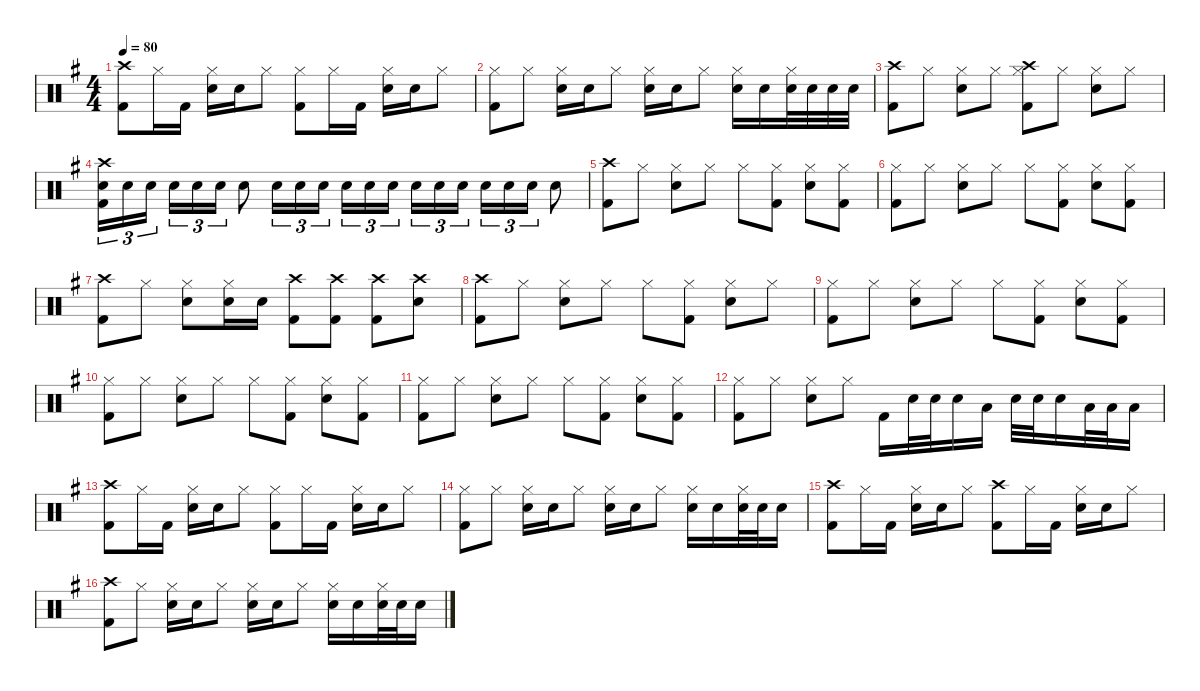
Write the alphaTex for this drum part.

\defaultSystemsLayout 4
\hideDynamics
\bracketExtendMode nobrackets
\singleTrackTrackNamePolicy hidden
\multiTrackTrackNamePolicy hidden
\firstSystemTrackNameMode fullname
\firstSystemTrackNameOrientation horizontal
\otherSystemsTrackNameOrientation horizontal
\track ("Percussion" "drm.") {instrument percussion}
\staff {score}
\articulation defaults
\ts (4 4)
\tempo 80
\clef neutral
\ks g
("Crash high (hit)"{acc forcenatural} "Kick (hit) 2"{acc forcenatural}).8{dy f beam Down} "Hi-Hat (closed)"{acc forcenatural}.16{beam Down} "Kick (hit) 2"{acc forcenatural}.16{beam Down} ("Hi-Hat (closed)"{acc forcenatural} "Snare (hit) 2"{acc forcenatural}).16{beam Down} "Snare (hit) 2"{acc forcenatural}.16{beam Down} "Hi-Hat (closed)"{acc forcenatural}.8{beam Down} ("Hi-Hat (closed)"{acc forcenatural} "Kick (hit) 2"{acc forcenatural}).8{beam Down} "Hi-Hat (closed)"{acc forcenatural}.16{beam Down} "Kick (hit) 2"{acc forcenatural}.16{beam Down} ("Hi-Hat (closed)"{acc forcenatural} "Snare (hit) 2"{acc forcenatural}).16{beam Down} "Snare (hit) 2"{acc forcenatural}.16{beam Down} "Hi-Hat (closed)"{acc forcenatural}.8{beam Down} |
("Hi-Hat (closed)"{acc forcenatural} "Kick (hit) 2"{acc forcenatural}).8{beam Down} "Hi-Hat (closed)"{acc forcenatural}.8{beam Down} ("Hi-Hat (closed)"{acc forcenatural} "Snare (hit) 2"{acc forcenatural}).16{beam Down} "Snare (hit) 2"{acc forcenatural}.16{beam Down} "Hi-Hat (closed)"{acc forcenatural}.8{beam Down} ("Hi-Hat (closed)"{acc forcenatural} "Snare (hit) 2"{acc forcenatural}).16{beam Down} "Snare (hit) 2"{acc forcenatural}.16{beam Down} "Hi-Hat (closed)"{acc forcenatural}.8{beam Down} ("Hi-Hat (closed)"{acc forcenatural} "Snare (hit) 2"{acc forcenatural}).16{beam Down} "Snare (hit) 2"{acc forcenatural}.16{beam Down} ("Hi-Hat (closed)"{acc forcenatural} "Snare (hit) 2"{acc forcenatural}).32{beam Down} "Snare (hit) 2"{acc forcenatural}.32{beam Down} "Snare (hit) 2"{acc forcenatural}.32{beam Down} "Snare (hit) 2"{acc forcenatural}.32{beam Down} |
("Crash high (hit)"{acc forcenatural} "Kick (hit) 2"{acc forcenatural}).8{beam Down} "Hi-Hat (closed)"{acc forcenatural}.8{beam Down} ("Hi-Hat (closed)"{acc forcenatural} "Snare (hit) 2"{acc forcenatural}).8{beam Down} "Hi-Hat (closed)"{acc forcenatural}.8{beam Down} ("Crash high (hit)"{acc forcenatural} "Hi-Hat (closed)"{acc forcenatural} "Kick (hit) 2"{acc forcenatural}).8{beam Down} "Hi-Hat (closed)"{acc forcenatural}.8{beam Down} ("Hi-Hat (closed)"{acc forcenatural} "Snare (hit) 2"{acc forcenatural}).8{beam Down} "Hi-Hat (closed)"{acc forcenatural}.8{beam Down} |
("Crash high (hit)"{acc forcenatural} "Snare (hit) 2"{acc forcenatural} "Kick (hit) 2"{acc forcenatural}).16{tu (3 2) beam Down} "Snare (hit) 2"{acc forcenatural}.16{tu (3 2) dy p beam Down} "Snare (hit) 2"{acc forcenatural}.16{tu (3 2) beam Down} "Snare (hit) 2"{acc forcenatural}.16{tu (3 2) beam Down} "Snare (hit) 2"{acc forcenatural}.16{tu (3 2) beam Down} "Snare (hit) 2"{acc forcenatural}.16{tu (3 2) beam Down} "Snare (hit) 2"{acc forcenatural}.8{dy mp beam Down} "Snare (hit) 2"{acc forcenatural}.16{tu (3 2) beam Down} "Snare (hit) 2"{acc forcenatural}.16{tu (3 2) beam Down} "Snare (hit) 2"{acc forcenatural}.16{tu (3 2) beam Down} "Snare (hit) 2"{acc forcenatural}.16{tu (3 2) beam Down} "Snare (hit) 2"{acc forcenatural}.16{tu (3 2) beam Down} "Snare (hit) 2"{acc forcenatural}.16{tu (3 2) dy mf beam Down} "Snare (hit) 2"{acc forcenatural}.16{tu (3 2) beam Down} "Snare (hit) 2"{acc forcenatural}.16{tu (3 2) beam Down} "Snare (hit) 2"{acc forcenatural}.16{tu (3 2) beam Down} "Snare (hit) 2"{acc forcenatural}.16{tu (3 2) beam Down} "Snare (hit) 2"{acc forcenatural}.16{tu (3 2) beam Down} "Snare (hit) 2"{acc forcenatural}.16{tu (3 2) dy f beam Down} "Snare (hit) 2"{acc forcenatural}.8{beam Down} |
("Crash high (hit)"{acc forcenatural} "Kick (hit) 2"{acc forcenatural}).8{beam Down} "Hi-Hat (closed)"{acc forcenatural}.8{beam Down} ("Hi-Hat (closed)"{acc forcenatural} "Snare (hit) 2"{acc forcenatural}).8{beam Down} "Hi-Hat (closed)"{acc forcenatural}.8{beam Down} "Hi-Hat (closed)"{acc forcenatural}.8{beam Down} ("Hi-Hat (closed)"{acc forcenatural} "Kick (hit) 2"{acc forcenatural}).8{beam Down} ("Hi-Hat (closed)"{acc forcenatural} "Snare (hit) 2"{acc forcenatural}).8{beam Down} ("Hi-Hat (closed)"{acc forcenatural} "Kick (hit) 2"{acc forcenatural}).8{beam Down} |
("Hi-Hat (closed)"{acc forcenatural} "Kick (hit) 2"{acc forcenatural}).8{beam Down} "Hi-Hat (closed)"{acc forcenatural}.8{beam Down} ("Hi-Hat (closed)"{acc forcenatural} "Snare (hit) 2"{acc forcenatural}).8{beam Down} "Hi-Hat (closed)"{acc forcenatural}.8{beam Down} "Hi-Hat (closed)"{acc forcenatural}.8{beam Down} ("Hi-Hat (closed)"{acc forcenatural} "Kick (hit) 2"{acc forcenatural}).8{beam Down} ("Hi-Hat (closed)"{acc forcenatural} "Snare (hit) 2"{acc forcenatural}).8{beam Down} ("Hi-Hat (closed)"{acc forcenatural} "Kick (hit) 2"{acc forcenatural}).8{beam Down} |
("Crash high (hit)"{acc forcenatural} "Kick (hit) 2"{acc forcenatural}).8{beam Down} "Hi-Hat (closed)"{acc forcenatural}.8{beam Down} ("Hi-Hat (closed)"{acc forcenatural} "Snare (hit) 2"{acc forcenatural}).8{beam Down} ("Hi-Hat (closed)"{acc forcenatural} "Snare (hit) 2"{acc forcenatural}).16{beam Down} "Snare (hit) 2"{acc forcenatural}.16{beam Down} ("Crash high (hit)"{acc forcenatural} "Kick (hit) 2"{acc forcenatural}).8{beam Down} ("Crash high (hit)"{acc forcenatural} "Kick (hit) 2"{acc forcenatural}).8{beam Down} ("Crash high (hit)"{acc forcenatural} "Kick (hit) 2"{acc forcenatural}).8{beam Down} ("Crash high (hit)"{acc forcenatural} "Snare (hit) 2"{acc forcenatural}).8{beam Down} |
("Crash high (hit)"{acc forcenatural} "Kick (hit) 2"{acc forcenatural}).8{beam Down} "Hi-Hat (closed)"{acc forcenatural}.8{beam Down} ("Hi-Hat (closed)"{acc forcenatural} "Snare (hit) 2"{acc forcenatural}).8{beam Down} "Hi-Hat (closed)"{acc forcenatural}.8{beam Down} "Hi-Hat (closed)"{acc forcenatural}.8{beam Down} ("Hi-Hat (closed)"{acc forcenatural} "Kick (hit) 2"{acc forcenatural}).8{beam Down} ("Hi-Hat (closed)"{acc forcenatural} "Snare (hit) 2"{acc forcenatural}).8{beam Down} "Hi-Hat (closed)"{acc forcenatural}.8{beam Down} |
("Hi-Hat (closed)"{acc forcenatural} "Kick (hit) 2"{acc forcenatural}).8{beam Down} "Hi-Hat (closed)"{acc forcenatural}.8{beam Down} ("Hi-Hat (closed)"{acc forcenatural} "Snare (hit) 2"{acc forcenatural}).8{beam Down} "Hi-Hat (closed)"{acc forcenatural}.8{beam Down} "Hi-Hat (closed)"{acc forcenatural}.8{beam Down} ("Hi-Hat (closed)"{acc forcenatural} "Kick (hit) 2"{acc forcenatural}).8{beam Down} ("Hi-Hat (closed)"{acc forcenatural} "Snare (hit) 2"{acc forcenatural}).8{beam Down} ("Hi-Hat (closed)"{acc forcenatural} "Kick (hit) 2"{acc forcenatural}).8{beam Down} |
("Hi-Hat (closed)"{acc forcenatural} "Kick (hit) 2"{acc forcenatural}).8{beam Down} "Hi-Hat (closed)"{acc forcenatural}.8{beam Down} ("Hi-Hat (closed)"{acc forcenatural} "Snare (hit) 2"{acc forcenatural}).8{beam Down} "Hi-Hat (closed)"{acc forcenatural}.8{beam Down} "Hi-Hat (closed)"{acc forcenatural}.8{beam Down} ("Hi-Hat (closed)"{acc forcenatural} "Kick (hit) 2"{acc forcenatural}).8{beam Down} ("Hi-Hat (closed)"{acc forcenatural} "Snare (hit) 2"{acc forcenatural}).8{beam Down} ("Hi-Hat (closed)"{acc forcenatural} "Kick (hit) 2"{acc forcenatural}).8{beam Down} |
("Hi-Hat (closed)"{acc forcenatural} "Kick (hit) 2"{acc forcenatural}).8{beam Down} "Hi-Hat (closed)"{acc forcenatural}.8{beam Down} ("Hi-Hat (closed)"{acc forcenatural} "Snare (hit) 2"{acc forcenatural}).8{beam Down} "Hi-Hat (closed)"{acc forcenatural}.8{beam Down} "Hi-Hat (closed)"{acc forcenatural}.8{beam Down} ("Hi-Hat (closed)"{acc forcenatural} "Kick (hit) 2"{acc forcenatural}).8{beam Down} ("Hi-Hat (closed)"{acc forcenatural} "Snare (hit) 2"{acc forcenatural}).8{beam Down} ("Hi-Hat (closed)"{acc forcenatural} "Kick (hit) 2"{acc forcenatural}).8{beam Down} |
("Hi-Hat (closed)"{acc forcenatural} "Kick (hit) 2"{acc forcenatural}).8{beam Down} "Hi-Hat (closed)"{acc forcenatural}.8{beam Down} ("Hi-Hat (closed)"{acc forcenatural} "Snare (hit) 2"{acc forcenatural}).8{beam Down} "Hi-Hat (closed)"{acc forcenatural}.8{beam Down} "Kick (hit) 2"{acc forcenatural}.16{beam Down} "Snare (hit) 2"{acc forcenatural}.32{beam Down} "Snare (hit) 2"{acc forcenatural}.32{beam Down} "Snare (hit) 2"{acc forcenatural}.16{beam Down} "Low Floor Tom (hit)"{acc forcenatural}.16{beam Down} "Snare (hit) 2"{acc forcenatural}.32{beam Down} "Snare (hit) 2"{acc forcenatural}.32{beam Down} "Snare (hit) 2"{acc forcenatural}.16{beam Down} "Low Floor Tom (hit)"{acc forcenatural}.32{beam Down} "Low Floor Tom (hit)"{acc forcenatural}.32{beam Down} "Low Floor Tom (hit)"{acc forcenatural}.16{beam Down} |
("Crash high (hit)"{acc forcenatural} "Kick (hit) 2"{acc forcenatural}).8{beam Down} "Hi-Hat (closed)"{acc forcenatural}.16{beam Down} "Kick (hit) 2"{acc forcenatural}.16{beam Down} ("Hi-Hat (closed)"{acc forcenatural} "Snare (hit) 2"{acc forcenatural}).16{beam Down} "Snare (hit) 2"{acc forcenatural}.16{beam Down} "Hi-Hat (closed)"{acc forcenatural}.8{beam Down} ("Hi-Hat (closed)"{acc forcenatural} "Kick (hit) 2"{acc forcenatural}).8{beam Down} "Hi-Hat (closed)"{acc forcenatural}.16{beam Down} "Kick (hit) 2"{acc forcenatural}.16{beam Down} ("Hi-Hat (closed)"{acc forcenatural} "Snare (hit) 2"{acc forcenatural}).16{beam Down} "Snare (hit) 2"{acc forcenatural}.16{beam Down} "Hi-Hat (closed)"{acc forcenatural}.8{beam Down} |
("Hi-Hat (closed)"{acc forcenatural} "Kick (hit) 2"{acc forcenatural}).8{beam Down} "Hi-Hat (closed)"{acc forcenatural}.8{beam Down} ("Hi-Hat (closed)"{acc forcenatural} "Snare (hit) 2"{acc forcenatural}).16{beam Down} "Snare (hit) 2"{acc forcenatural}.16{beam Down} "Hi-Hat (closed)"{acc forcenatural}.8{beam Down} ("Hi-Hat (closed)"{acc forcenatural} "Snare (hit) 2"{acc forcenatural}).16{beam Down} "Snare (hit) 2"{acc forcenatural}.16{beam Down} "Hi-Hat (closed)"{acc forcenatural}.8{beam Down} ("Hi-Hat (closed)"{acc forcenatural} "Snare (hit) 2"{acc forcenatural}).16{beam Down} "Snare (hit) 2"{acc forcenatural}.16{beam Down} ("Hi-Hat (closed)"{acc forcenatural} "Snare (hit) 2"{acc forcenatural}).32{beam Down} "Snare (hit) 2"{acc forcenatural}.32{beam Down} "Snare (hit) 2"{acc forcenatural}.16{beam Down} |
("Crash high (hit)"{acc forcenatural} "Kick (hit) 2"{acc forcenatural}).8{beam Down} "Hi-Hat (closed)"{acc forcenatural}.16{beam Down} "Kick (hit) 2"{acc forcenatural}.16{beam Down} ("Hi-Hat (closed)"{acc forcenatural} "Snare (hit) 2"{acc forcenatural}).16{beam Down} "Snare (hit) 2"{acc forcenatural}.16{beam Down} "Hi-Hat (closed)"{acc forcenatural}.8{beam Down} ("Crash high (hit)"{acc forcenatural} "Kick (hit) 2"{acc forcenatural}).8{beam Down} "Hi-Hat (closed)"{acc forcenatural}.16{beam Down} "Kick (hit) 2"{acc forcenatural}.16{beam Down} ("Hi-Hat (closed)"{acc forcenatural} "Snare (hit) 2"{acc forcenatural}).16{beam Down} "Snare (hit) 2"{acc forcenatural}.16{beam Down} "Hi-Hat (closed)"{acc forcenatural}.8{beam Down} |
("Crash high (hit)"{acc forcenatural} "Kick (hit) 2"{acc forcenatural}).8{beam Down} "Hi-Hat (closed)"{acc forcenatural}.8{beam Down} ("Hi-Hat (closed)"{acc forcenatural} "Snare (hit) 2"{acc forcenatural}).16{beam Down} "Snare (hit) 2"{acc forcenatural}.16{beam Down} "Hi-Hat (closed)"{acc forcenatural}.8{beam Down} ("Hi-Hat (closed)"{acc forcenatural} "Snare (hit) 2"{acc forcenatural}).16{beam Down} "Snare (hit) 2"{acc forcenatural}.16{beam Down} "Hi-Hat (closed)"{acc forcenatural}.8{beam Down} ("Hi-Hat (closed)"{acc forcenatural} "Snare (hit) 2"{acc forcenatural}).16{beam Down} "Snare (hit) 2"{acc forcenatural}.16{beam Down} ("Hi-Hat (closed)"{acc forcenatural} "Snare (hit) 2"{acc forcenatural}).32{beam Down} "Snare (hit) 2"{acc forcenatural}.32{beam Down} "Snare (hit) 2"{acc forcenatural}.16{beam Down}
